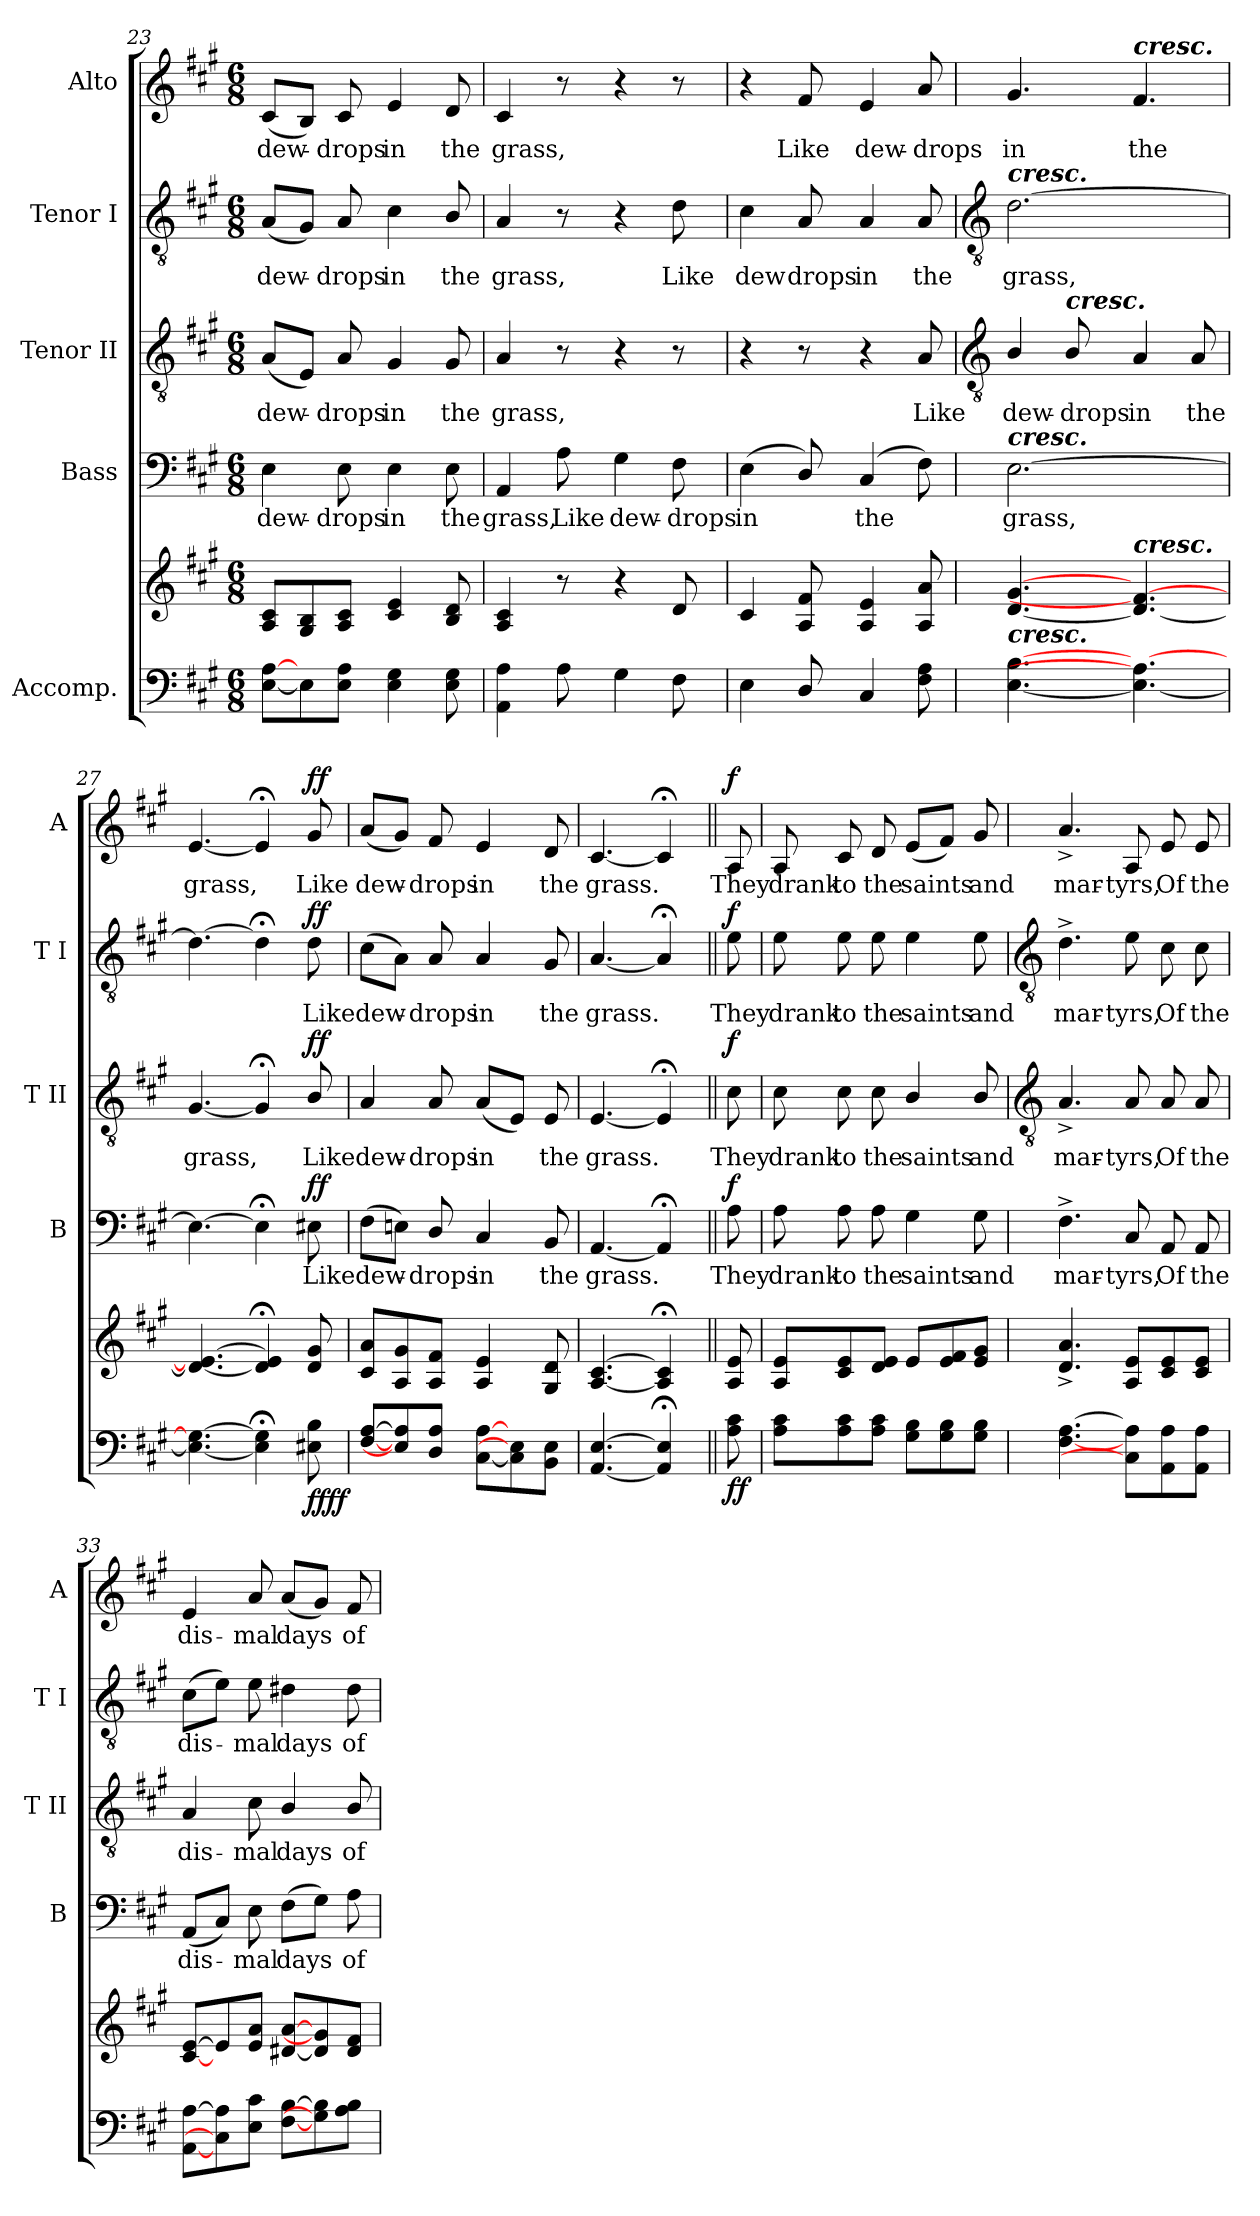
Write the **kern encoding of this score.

**kern	**kern	**dynam	**kern	**text	**dynam	**kern	**text	**dynam	**kern	**text	**dynam	**kern	**text	**dynam
*part5	*part5	*part5	*part4	*part4	*part4	*part3	*part3	*part3	*part2	*part2	*part2	*part1	*part1	*part1
*staff6	*staff5	*staff5/6	*staff4	*staff4	*staff4	*staff3	*staff3	*staff3	*staff2	*staff2	*staff2	*staff1	*staff1	*staff1
*I"Accomp.	*	*	*I"Bass	*	*	*I"Tenor II	*	*	*I"Tenor I	*	*	*I"Alto	*	*
*	*	*	*I'B	*	*	*I'T II	*	*	*I'T I	*	*	*I'A	*	*
*clefF4	*clefG2	*	*clefF4	*	*	*clefGv2	*	*	*clefGv2	*	*	*clefG2	*	*
*k[f#c#g#]	*k[f#c#g#]	*	*k[f#c#g#]	*	*	*k[f#c#g#]	*	*	*k[f#c#g#]	*	*	*k[f#c#g#]	*	*
*A:	*A:	*	*A:	*	*	*A:	*	*	*A:	*	*	*A:	*	*
*M6/8	*M6/8	*	*M6/8	*	*	*M6/8	*	*	*M6/8	*	*	*M6/8	*	*
=23	=23	=23	=23	=23	=23	=23	=23	=23	=23	=23	=23	=23	=23	=23
!	!	!	!	!LO:LY:b	!	!	!LO:LY:b	!	!	!LO:LY:b	!	!	!LO:LY:b	!
[8E [8AL	8A 8c#L	.	4E	dew-	.	(<8AL	dew-	.	(<8AL	dew-	.	(<8c#L	dew-	.
8E]	8G# 8B	.	.	.	.	8EJ)	.	.	8G#J)	.	.	8BJ)	.	.
!	!	!	!	!LO:LY:b	!	!	!LO:LY:b	!	!	!LO:LY:b	!	!	!LO:LY:b	!
8E 8AJ	8A 8c#J	.	8E	-drops	.	8A	drops	.	8A	drops	.	8c#	drops	.
!	!	!	!	!LO:LY:b	!	!	!LO:LY:b	!	!	!LO:LY:b	!	!	!LO:LY:b	!
4E 4G#	4c# 4e	.	4E	in	.	4G#	in	.	4c#	in	.	4e	in	.
!	!	!	!	!LO:LY:b	!	!	!LO:LY:b	!	!	!LO:LY:b	!	!	!LO:LY:b	!
8E 8G#	8B 8d	.	8E	the	.	8G#	the	.	8B/	the	.	8d	the	.
=24	=24	=24	=24	=24	=24	=24	=24	=24	=24	=24	=24	=24	=24	=24
!	!	!	!	!LO:LY:b	!	!	!LO:LY:b	!	!	!LO:LY:b	!	!	!LO:LY:b	!
4AA 4A	4A 4c#	.	4AA	grass,	.	4A	grass,	.	4A	grass,	.	4c#	grass,	.
!	!	!	!	!LO:LY:b	!	!	!	!	!	!	!	!	!	!
8A	8r	.	8A	Like	.	8r	.	.	8r	.	.	8r	.	.
!	!	!	!	!LO:LY:b	!	!	!	!	!	!	!	!	!	!
4G#	4r	.	4G#	dew-	.	4r	.	.	4r	.	.	4r	.	.
!	!	!	!	!LO:LY:b	!	!	!	!	!	!LO:LY:b	!	!	!	!
8F#	8d	.	8F#	-drops	.	8r	.	.	8d	Like	.	8r	.	.
=25	=25	=25	=25	=25	=25	=25	=25	=25	=25	=25	=25	=25	=25	=25
!	!	!	!	!LO:LY:b	!	!	!	!	!	!LO:LY:b	!	!	!	!
4E	4c#	.	(<4E	in	.	4r	.	.	4c#	dew	.	4r	.	.
!	!	!	!	!	!	!	!	!	!	!LO:LY:b	!	!	!LO:LY:b	!
8D/	8A 8f#	.	8D/)	.	.	8r	.	.	8A	drops	.	8f#	Like	.
!	!	!	!	!LO:LY:b	!	!	!	!	!	!LO:LY:b	!	!	!LO:LY:b	!
4C#	4A 4e	.	(<4C#	the	.	4r	.	.	4A	in	.	4e	dew-	.
!	!	!	!	!	!	!	!LO:LY:b	!	!	!LO:LY:b	!	!	!LO:LY:b	!
8F# 8A	8A 8a	.	8F#)	.	.	8A	Like	.	8A	the	.	8a	-drops	.
!!LO:LB:g=z
=26	=26	=26	=26	=26	=26	=26	=26	=26	=26	=26	=26	=26	=26	=26
*	*	*	*	*	*	*clefGv2	*	*	*clefGv2	*	*	*	*	*
!	!	!	!	!	!	!	!	!	!LO:TX:a:Bi:t=cresc.	!	!	!	!	!
!	!	!	!LO:TX:a:Bi:t=cresc.	!	!	!	!	!	!	!	!	!	!	!
!LO:TX:a:Bi:t=cresc.	!	!	!	!	!	!	!	!	!	!	!	!	!	!
!	!	!	!	!LO:LY:b	!	!	!LO:LY:b	!	!	!LO:LY:b	!	!	!LO:LY:b	!
[4.E [4.B	[4.d [4.g#	.	[2.E	grass,	.	4B/	dew-	.	[2.d	grass,	.	4.g#	in	.
!	!	!	!	!	!	!LO:TX:a:Bi:t=cresc.	!	!	!	!	!	!	!	!
!	!	!	!	!	!	!	!LO:LY:b	!	!	!	!	!	!	!
.	.	.	.	.	.	8B/	-drops	.	.	.	.	.	.	.
!	!	!	!	!	!	!	!	!	!	!	!	!LO:TX:a:Bi:t=cresc.	!	!
!	!LO:TX:a:Bi:t=cresc.	!	!	!	!	!	!	!	!	!	!	!	!	!
!	!	!	!	!	!	!	!LO:LY:b	!	!	!	!	!	!LO:LY:b	!
4.E_ 4.A_	4.d_ 4.f#_	.	.	.	.	4A	in	.	.	.	.	4.f#	the	.
!	!	!	!	!	!	!	!LO:LY:b	!	!	!	!	!	!	!
.	.	.	.	.	.	8A	the	.	.	.	.	.	.	.
=27	=27	=27	=27	=27	=27	=27	=27	=27	=27	=27	=27	=27	=27	=27
!	!	!	!	!	!	!	!LO:LY:b	!	!	!	!	!	!LO:LY:b	!
4.E_ 4.G#_	4.d_ 4.e_	.	4.E_	.	.	[4.G#	grass,	.	4.d_	.	.	[4.e	grass,	.
4E];< 4G#];<	4d];< 4e];<	.	4E;<]	.	.	4G#;<]	.	.	4d;<]	.	.	4e;<]	.	.
!	!	!LO:DY:b=2	!	!LO:LY:b	!	!	!LO:LY:b	!	!	!LO:LY:b	!	!	!LO:LY:b	!
!	!	!LO:DY:n=1:b	!	!	!LO:DY:b	!	!	!LO:DY:b	!	!	!LO:DY:b	!	!	!LO:DY:b
8E#X 8B	8d 8g#	ff ff	8E#X	Like	ff	8B/	Like	ff	8d	Like	ff	8g#	Like	ff
=28	=28	=28	=28	=28	=28	=28	=28	=28	=28	=28	=28	=28	=28	=28
!	!	!	!	!LO:LY:b	!	!	!LO:LY:b	!	!	!LO:LY:b	!	!	!LO:LY:b	!
[8F# [8AL	8c# 8aL	.	(>8F#L	dew-	.	4A	dew-	.	(>8c#L	dew-	.	(<8aL	dew-	.
8En] 8A]	8A 8g#	.	8EnJ)	.	.	.	.	.	8AJ)	.	.	8g#J)	.	.
!	!	!	!	!LO:LY:b	!	!	!LO:LY:b	!	!	!LO:LY:b	!	!	!LO:LY:b	!
8D/ 8A/J	8A 8f#J	.	8D/	drops	.	8A	-drops	.	8A	drops	.	8f#	drops	.
!	!	!	!	!LO:LY:b	!	!	!LO:LY:b	!	!	!LO:LY:b	!	!	!LO:LY:b	!
[8C# [8AL	4A 4e	.	4C#	in	.	(8AL	in	.	4A	in	.	4e	in	.
8C#] 8E]	.	.	.	.	.	8EJ)	.	.	.	.	.	.	.	.
!	!	!	!	!LO:LY:b	!	!	!LO:LY:b	!	!	!LO:LY:b	!	!	!LO:LY:b	!
8BB 8EJ	8G# 8d	.	8BB	the	.	8E	the	.	8G#	the	.	8d	the	.
=29	=29	=29	=29	=29	=29	=29	=29	=29	=29	=29	=29	=29	=29	=29
!	!	!	!	!LO:LY:b	!	!	!LO:LY:b	!	!	!LO:LY:b	!	!	!LO:LY:b	!
[4.AA [4.E	[4.A [4.c#	.	[4.AA	grass.	.	[4.E	grass.	.	[4.A	grass.	.	[4.c#	grass.	.
4AA]; 4E];	4A];< 4c#];<	.	4AA;<]	.	.	4E;<]	.	.	4A;<]	.	.	4c#;<]	.	.
=30||	=30||	=30||	=30||	=30||	=30||	=30||	=30||	=30||	=30||	=30||	=30||	=30||	=30||	=30||
!	!	!LO:DY:b=2	!	!LO:LY:b	!	!	!LO:LY:b	!	!	!LO:LY:b	!	!	!LO:LY:b	!
!	!	!LO:DY:n=1:b	!	!	!LO:DY:b	!	!	!LO:DY:b	!	!	!LO:DY:b	!	!	!LO:DY:b
8A 8c#	8A 8e	f f	8A	They	f	8c#	They	f	8e	They	f	8A	They	f
=31	=31	=31	=31	=31	=31	=31	=31	=31	=31	=31	=31	=31	=31	=31
!	!	!	!	!LO:LY:b	!	!	!LO:LY:b	!	!	!LO:LY:b	!	!	!LO:LY:b	!
8A 8c#L	8A 8eL	.	8A	drank	.	8c#	drank	.	8e	drank	.	8A	drank	.
!	!	!	!	!LO:LY:b	!	!	!LO:LY:b	!	!	!LO:LY:b	!	!	!LO:LY:b	!
8A 8c#	8c# 8e	.	8A	to	.	8c#	to	.	8e	to	.	8c#	to	.
!	!	!	!	!LO:LY:b	!	!	!LO:LY:b	!	!	!LO:LY:b	!	!	!LO:LY:b	!
8A 8c#J	8d 8eJ	.	8A	the	.	8c#	the	.	8e	the	.	8d	the	.
!	!	!	!	!LO:LY:b	!	!	!LO:LY:b	!	!	!LO:LY:b	!	!	!LO:LY:b	!
8G# 8BL	8eL	.	4G#	saints	.	4B/	saints	.	4e	saints	.	(<8eL	saints	.
8G# 8B	8e 8f#	.	.	.	.	.	.	.	.	.	.	8f#J)	.	.
!	!	!	!	!LO:LY:b	!	!	!LO:LY:b	!	!	!LO:LY:b	!	!	!LO:LY:b	!
8G# 8BJ	8e 8g#J	.	8G#	and	.	8B/	and	.	8e	and	.	8g#	and	.
!!LO:LB:g=z
=32	=32	=32	=32	=32	=32	=32	=32	=32	=32	=32	=32	=32	=32	=32
*	*	*	*	*	*	*clefGv2	*	*	*clefGv2	*	*	*	*	*
!	!	!	!	!LO:LY:b	!	!	!LO:LY:b	!	!	!LO:LY:b	!	!	!LO:LY:b	!
[4.F# [4.A	4.d^ 4.a^	.	4.F#^	mar-	.	4.A^	mar-	.	4.d^	mar-	.	4.a^	mar-	.
!	!	!	!	!LO:LY:b	!	!	!LO:LY:b	!	!	!LO:LY:b	!	!	!LO:LY:b	!
8C#] 8A]L	8A 8eL	.	8C#	-tyrs,	.	8A	-tyrs,	.	8e	-tyrs,	.	8A	-tyrs,	.
!	!	!	!	!LO:LY:b	!	!	!LO:LY:b	!	!	!LO:LY:b	!	!	!LO:LY:b	!
8AA 8A	8c# 8e	.	8AA	Of	.	8A	Of	.	8c#	Of	.	8e	Of	.
!	!	!	!	!LO:LY:b	!	!	!LO:LY:b	!	!	!LO:LY:b	!	!	!LO:LY:b	!
8AA 8AJ	8c# 8eJ	.	8AA	the	.	8A	the	.	8c#	the	.	8e	the	.
=33	=33	=33	=33	=33	=33	=33	=33	=33	=33	=33	=33	=33	=33	=33
!	!	!	!	!LO:LY:b	!	!	!LO:LY:b	!	!	!LO:LY:b	!	!	!LO:LY:b	!
[8AA [8AL	[8c# [8eL	.	(<8AAL	dis-	.	4A	dis-	.	(>8c#L	dis-	.	4e	dis-	.
8C#] 8A]	8e]	.	8C#J)	.	.	.	.	.	8eJ)	.	.	.	.	.
!	!	!	!	!LO:LY:b	!	!	!LO:LY:b	!	!	!LO:LY:b	!	!	!LO:LY:b	!
8E 8c#J	8e 8aJ	.	8E	mal	.	8c#	-mal	.	8e	mal	.	8a	-mal	.
!	!	!	!	!LO:LY:b	!	!	!LO:LY:b	!	!	!LO:LY:b	!	!	!LO:LY:b	!
[8F# [8BL	[8d#X [8aL	.	(>8F#L	days	.	4B/	days	.	4d#X	days	.	(<8aL	days	.
8G#] 8B]	8d#] 8g#]	.	8G#J)	.	.	.	.	.	.	.	.	8g#J)	.	.
!	!	!	!	!LO:LY:b	!	!	!LO:LY:b	!	!	!LO:LY:b	!	!	!LO:LY:b	!
8A 8BJ	8d# 8f#J	.	8A	of	.	8B/	of	.	8d#	of	.	8f#	of	.
=	=	=	=	=	=	=	=	=	=	=	=	=	=	=
*-	*-	*-	*-	*-	*-	*-	*-	*-	*-	*-	*-	*-	*-	*-
